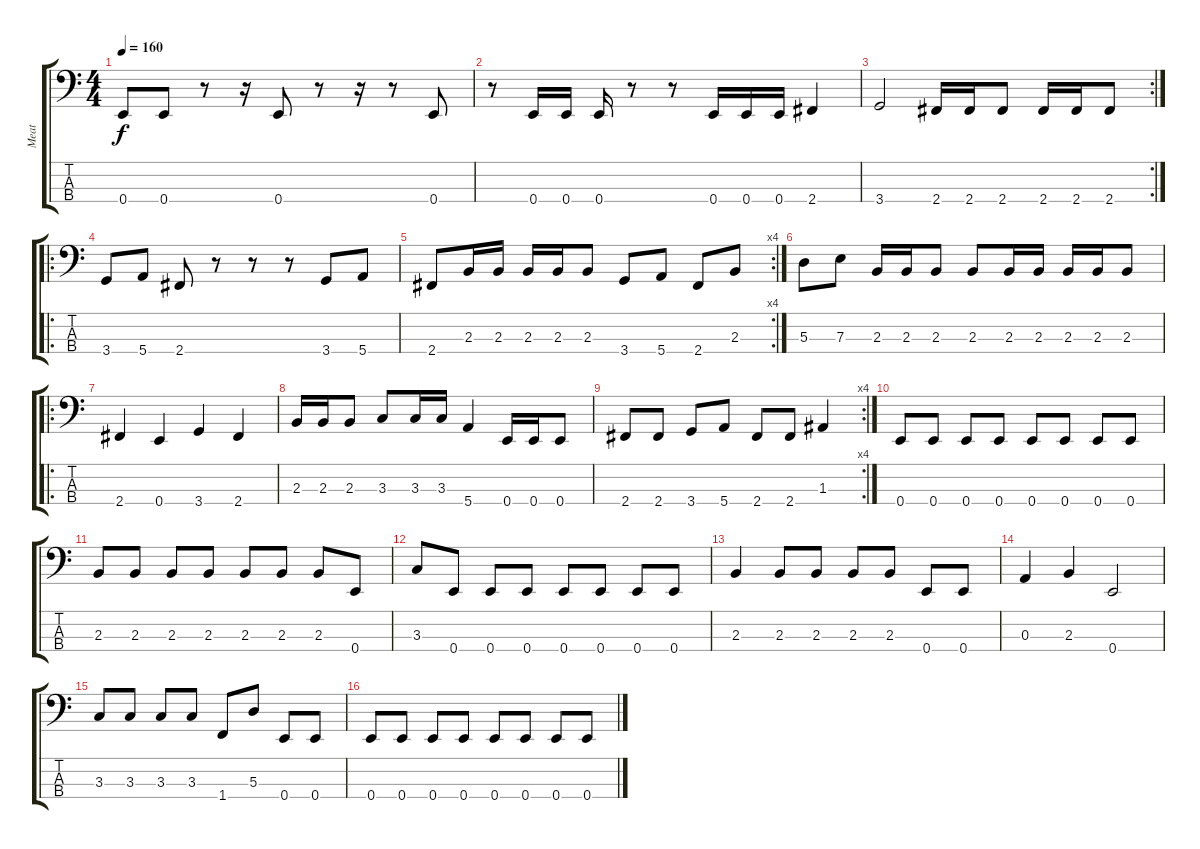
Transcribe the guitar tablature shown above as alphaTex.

\track ("Meat" "Meat") {instrument electricbasspick}
\staff {score tabs}
\tuning (G2 D2 A1 E1) {hide}
\ts (4 4)
\tempo 160
\clef f4
\ks c
0.4.8{dy f instrument electricbasspick} 0.4.8 r.8 r.16 0.4.8 r.8 r.16 r.8 0.4.8 |
r.8 0.4.16 0.4.16 0.4.16 r.8 r.8 0.4.16 0.4.16 0.4.16 2.4.4 |
\rc 2
3.4.2 2.4.16 2.4.16 2.4.8 2.4.16 2.4.16 2.4.8 |
\ro
3.4.8 5.4.8 2.4.8 r.8 r.8 r.8 3.4.8 5.4.8 |
\rc 4
2.4.8 2.3.16 2.3.16 2.3.16 2.3.16 2.3.8 3.4.8 5.4.8 2.4.8 2.3.8 |
5.3.8 7.3.8 2.3.16 2.3.16 2.3.8 2.3.8 2.3.16 2.3.16 2.3.16 2.3.16 2.3.8 |
\ro
2.4.4 0.4.4 3.4.4 2.4.4 |
2.3.16 2.3.16 2.3.8 3.3.8 3.3.16 3.3.16 5.4.4 0.4.16 0.4.16 0.4.8 |
\rc 4
2.4.8 2.4.8 3.4.8 5.4.8 2.4.8 2.4.8 1.3.4 |
0.4.8 0.4.8 0.4.8 0.4.8 0.4.8 0.4.8 0.4.8 0.4.8 |
2.3.8 2.3.8 2.3.8 2.3.8 2.3.8 2.3.8 2.3.8 0.4.8 |
3.3.8 0.4.8 0.4.8 0.4.8 0.4.8 0.4.8 0.4.8 0.4.8 |
2.3.4 2.3.8 2.3.8 2.3.8 2.3.8 0.4.8 0.4.8 |
0.3.4 2.3.4 0.4.2 |
3.3.8 3.3.8 3.3.8 3.3.8 1.4.8 5.3.8 0.4.8 0.4.8 |
0.4.8 0.4.8 0.4.8 0.4.8 0.4.8 0.4.8 0.4.8 0.4.8
